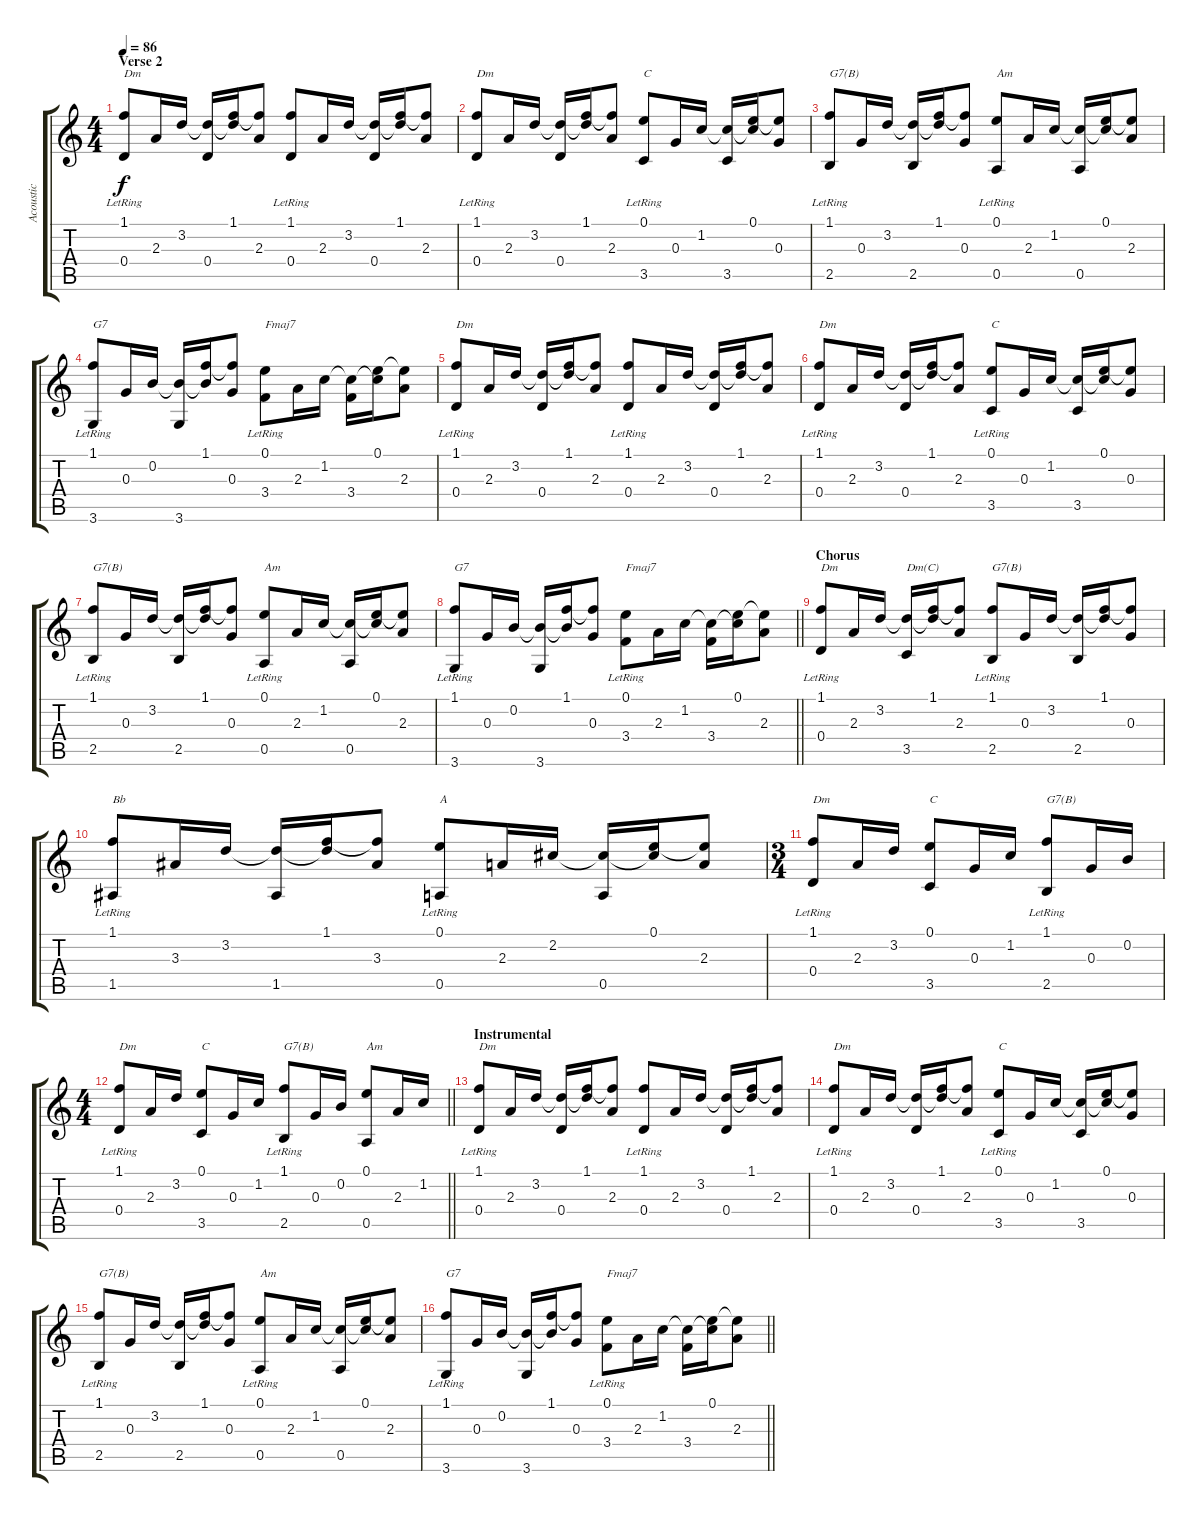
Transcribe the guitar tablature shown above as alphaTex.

\track ("Acoustic" "Acoustic") {instrument acousticguitarsteel}
\staff {score tabs}
\tuning (E4 B3 G3 D3 A2 E2) {hide}
\ts (4 4)
\section ("" "Verse 2")
\tempo 86
\clef g2
\ks c
(1.1{lr} 0.4).8{txt "Dm" dy f} 2.3.16 3.2.16 (3.2{t} 0.4).16 (1.1 3.2{t}).16 (1.1{t} 2.3).8 (1.1{lr} 0.4).8 2.3.16 3.2.16 (3.2{t} 0.4).16 (1.1 3.2{t}).16 (1.1{t} 2.3).8 |
(1.1{lr} 0.4).8{txt "Dm"} 2.3.16 3.2.16 (3.2{t} 0.4).16 (1.1 3.2{t}).16 (1.1{t} 2.3).8 (0.1{lr} 3.5).8{txt "C"} 0.3.16 1.2.16 (1.2{t} 3.5).16 (0.1 1.2{t}).16 (0.1{t} 0.3).8 |
(1.1{lr} 2.5).8{txt "G7(B)"} 0.3.16 3.2.16 (3.2{t} 2.5).16 (1.1 3.2{t}).16 (1.1{t} 0.3).8 (0.1{lr} 0.5).8{txt "Am"} 2.3.16 1.2.16 (1.2{t} 0.5).16 (0.1 1.2{t}).16 (0.1{t} 2.3).8 |
(1.1{lr} 3.6).8{txt "G7"} 0.3.16 0.2.16 (0.2{t} 3.6).16 (1.1 0.2{t}).16 (1.1{t} 0.3).8 (0.1{lr} 3.4).8{txt "Fmaj7"} 2.3.16 1.2.16 (1.2{t} 3.4).16 (0.1 1.2{t}).16 (0.1{t} 2.3).8 |
(1.1{lr} 0.4).8{txt "Dm"} 2.3.16 3.2.16 (3.2{t} 0.4).16 (1.1 3.2{t}).16 (1.1{t} 2.3).8 (1.1{lr} 0.4).8 2.3.16 3.2.16 (3.2{t} 0.4).16 (1.1 3.2{t}).16 (1.1{t} 2.3).8 |
(1.1{lr} 0.4).8{txt "Dm"} 2.3.16 3.2.16 (3.2{t} 0.4).16 (1.1 3.2{t}).16 (1.1{t} 2.3).8 (0.1{lr} 3.5).8{txt "C"} 0.3.16 1.2.16 (1.2{t} 3.5).16 (0.1 1.2{t}).16 (0.1{t} 0.3).8 |
(1.1{lr} 2.5).8{txt "G7(B)"} 0.3.16 3.2.16 (3.2{t} 2.5).16 (1.1 3.2{t}).16 (1.1{t} 0.3).8 (0.1{lr} 0.5).8{txt "Am"} 2.3.16 1.2.16 (1.2{t} 0.5).16 (0.1 1.2{t}).16 (0.1{t} 2.3).8 |
\barLineRight lightlight
(1.1{lr} 3.6).8{txt "G7"} 0.3.16 0.2.16 (0.2{t} 3.6).16 (1.1 0.2{t}).16 (1.1{t} 0.3).8 (0.1{lr} 3.4).8{txt "Fmaj7"} 2.3.16 1.2.16 (1.2{t} 3.4).16 (0.1 1.2{t}).16 (0.1{t} 2.3).8 |
\section ("" "Chorus")
(1.1{lr} 0.4).8{txt "Dm"} 2.3.16 3.2.16 (3.2{t} 3.5).16{txt "Dm(C)"} (1.1 3.2{t}).16 (1.1{t} 2.3).8 (1.1{lr} 2.5).8{txt "G7(B)"} 0.3.16 3.2.16 (3.2{t} 2.5).16 (1.1 3.2{t}).16 (1.1{t} 0.3).8 |
(1.1{lr} 1.5).8{txt "Bb"} 3.3.16 3.2.16 (3.2{t} 1.5).16 (1.1 3.2{t}).16 (1.1{t} 3.3).8 (0.1{lr} 0.5).8{txt "A"} 2.3.16 2.2.16 (2.2{t} 0.5).16 (0.1 2.2{t}).16 (0.1{t} 2.3).8 |
\ts (3 4)
(1.1{lr} 0.4).8{txt "Dm"} 2.3.16 3.2.16 (0.1 3.5).8{txt "C"} 0.3.16 1.2.16 (1.1{lr} 2.5).8{txt "G7(B)"} 0.3.16 0.2.16 |
\ts (4 4)
\barLineRight lightlight
(1.1{lr} 0.4).8{txt "Dm"} 2.3.16 3.2.16 (0.1 3.5).8{txt "C"} 0.3.16 1.2.16 (1.1{lr} 2.5).8{txt "G7(B)"} 0.3.16 0.2.16 (0.1 0.5).8{txt "Am"} 2.3.16 1.2.16 |
\section ("" "Instrumental")
(1.1{lr} 0.4).8{txt "Dm"} 2.3.16 3.2.16 (3.2{t} 0.4).16 (1.1 3.2{t}).16 (1.1{t} 2.3).8 (1.1{lr} 0.4).8 2.3.16 3.2.16 (3.2{t} 0.4).16 (1.1 3.2{t}).16 (1.1{t} 2.3).8 |
(1.1{lr} 0.4).8{txt "Dm"} 2.3.16 3.2.16 (3.2{t} 0.4).16 (1.1 3.2{t}).16 (1.1{t} 2.3).8 (0.1{lr} 3.5).8{txt "C"} 0.3.16 1.2.16 (1.2{t} 3.5).16 (0.1 1.2{t}).16 (0.1{t} 0.3).8 |
(1.1{lr} 2.5).8{txt "G7(B)"} 0.3.16 3.2.16 (3.2{t} 2.5).16 (1.1 3.2{t}).16 (1.1{t} 0.3).8 (0.1{lr} 0.5).8{txt "Am"} 2.3.16 1.2.16 (1.2{t} 0.5).16 (0.1 1.2{t}).16 (0.1{t} 2.3).8 |
\barLineRight lightlight
(1.1{lr} 3.6).8{txt "G7"} 0.3.16 0.2.16 (0.2{t} 3.6).16 (1.1 0.2{t}).16 (1.1{t} 0.3).8 (0.1{lr} 3.4).8{txt "Fmaj7"} 2.3.16 1.2.16 (1.2{t} 3.4).16 (0.1 1.2{t}).16 (0.1{t} 2.3).8
